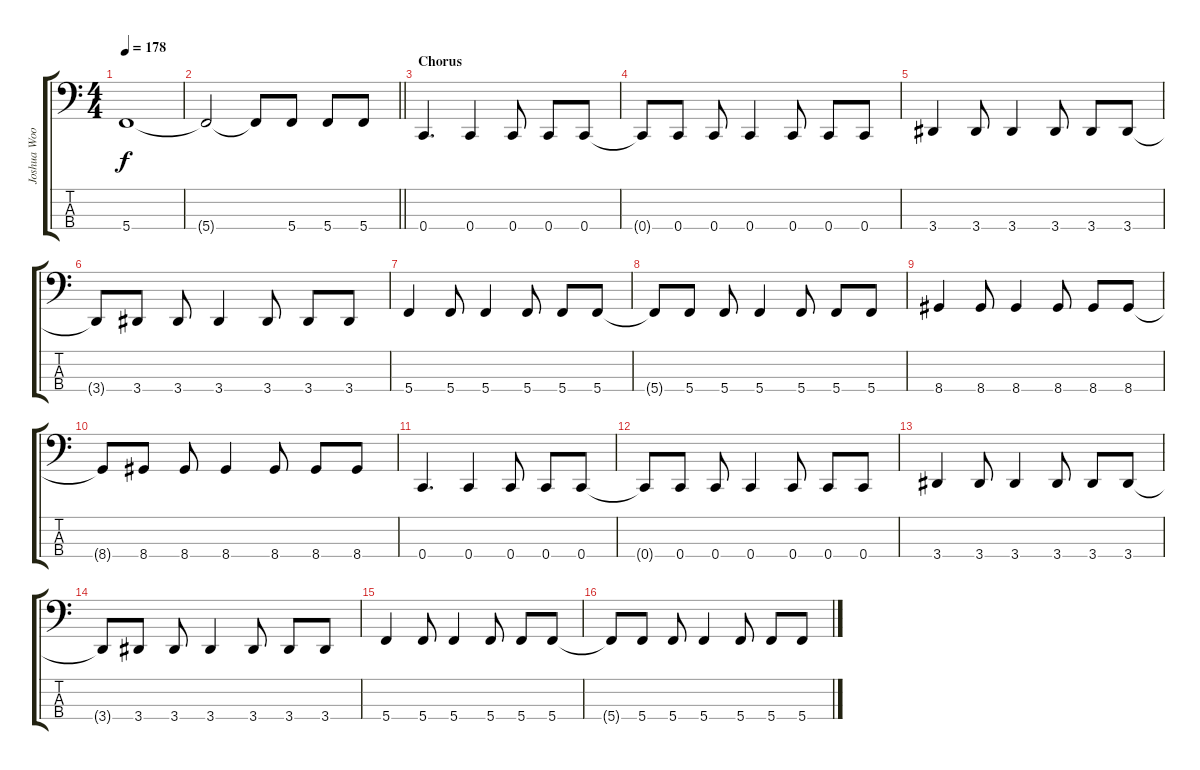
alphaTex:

\track ("Joshua Woodward" "Joshua Woo") {instrument electricbassfinger}
\staff {score tabs}
\tuning (F2 C2 G1 C1) {hide}
\ts (4 4)
\tempo 178
\clef f4
\ks c
5.4.1{dy f} |
\barLineRight lightlight
5.4{t}.2 5.4{t}.8 5.4.8 5.4.8 5.4.8 |
\section ("" "Chorus")
0.4.4{d} 0.4.4 0.4.8 0.4.8 0.4.8 |
0.4{t}.8 0.4.8 0.4.8 0.4.4 0.4.8 0.4.8 0.4.8 |
3.4.4 3.4.8 3.4.4 3.4.8 3.4.8 3.4.8 |
3.4{t}.8 3.4.8 3.4.8 3.4.4 3.4.8 3.4.8 3.4.8 |
5.4.4 5.4.8 5.4.4 5.4.8 5.4.8 5.4.8 |
5.4{t}.8 5.4.8 5.4.8 5.4.4 5.4.8 5.4.8 5.4.8 |
8.4.4 8.4.8 8.4.4 8.4.8 8.4.8 8.4.8 |
8.4{t}.8 8.4.8 8.4.8 8.4.4 8.4.8 8.4.8 8.4.8 |
0.4.4{d} 0.4.4 0.4.8 0.4.8 0.4.8 |
0.4{t}.8 0.4.8 0.4.8 0.4.4 0.4.8 0.4.8 0.4.8 |
3.4.4 3.4.8 3.4.4 3.4.8 3.4.8 3.4.8 |
3.4{t}.8 3.4.8 3.4.8 3.4.4 3.4.8 3.4.8 3.4.8 |
5.4.4 5.4.8 5.4.4 5.4.8 5.4.8 5.4.8 |
5.4{t}.8 5.4.8 5.4.8 5.4.4 5.4.8 5.4.8 5.4.8
